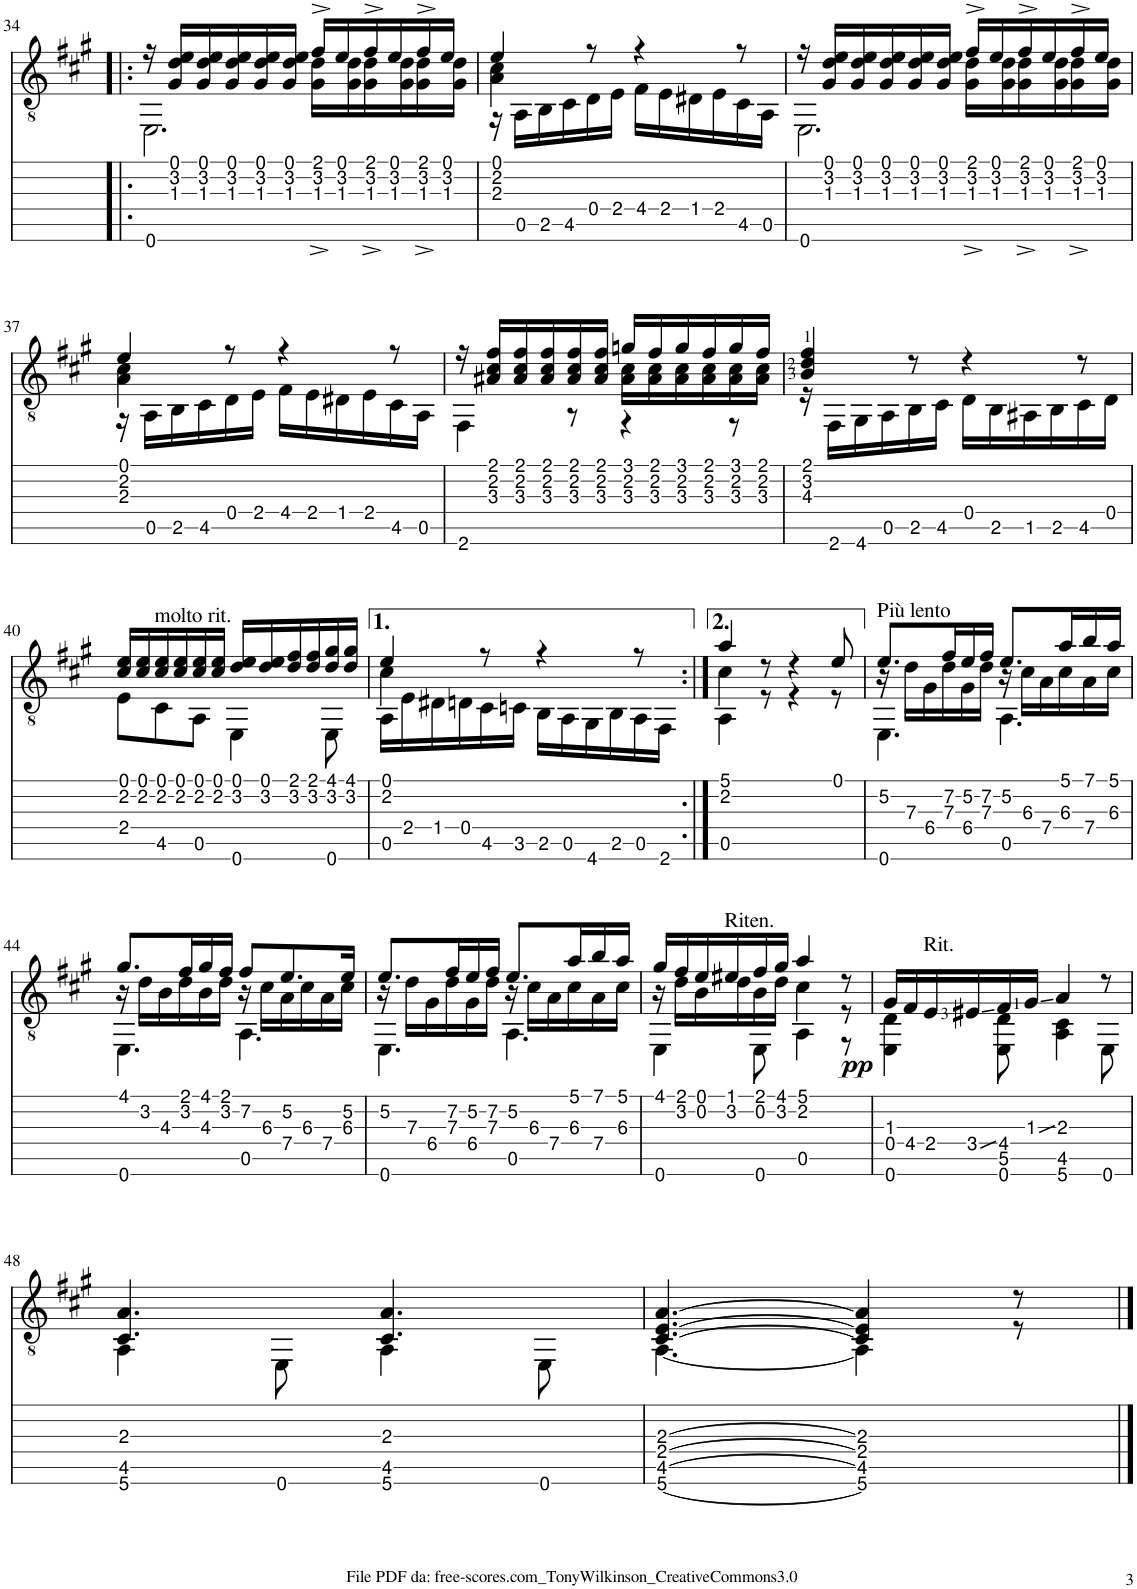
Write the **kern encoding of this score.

**kern	**kern	**dynam
*part1	*part1	*part1
*staff2	*staff1	*staff1/2
*I"Guitar	*	*
*I'Guit.	*	*
!!LO:PB:g=z
*	*clefGv2	*
*k[f#c#g#]	*k[f#c#g#]	*
*M6/8	*M6/8	*
=34!|:	=34!|:	=34!|:
*^	*^	*
*	*^	*	*^	*
16r	4.ryy	2.EE	16r	4.ryy	2.EE\	.
16G#\ 16d\ 16e\LL	.	.	16G#/ 16d/ 16e/LL	.	.	.
16G#\ 16d\ 16e\	.	.	16G#/ 16d/ 16e/	.	.	.
16G#\ 16d\ 16e\	.	.	16G#/ 16d/ 16e/	.	.	.
16G#\ 16d\ 16e\	.	.	16G#/ 16d/ 16e/	.	.	.
16G#\ 16d\ 16e\JJ	.	.	16G#/ 16d/ 16e/JJ	.	.	.
16f#^LL	16G#\ 16d\LL	.	16f#^/LL	16G#\ 16d\LL	.	.
16e	16G#\ 16d\	.	16e/	16G#\ 16d\	.	.
16f#^	16G#\ 16d\	.	16f#^/	16G#\ 16d\	.	.
16e	16G#\ 16d\	.	16e/	16G#\ 16d\	.	.
16f#^	16G#\ 16d\	.	16f#^/	16G#\ 16d\	.	.
16eJJ	16G#\ 16d\JJ	.	16e/JJ	16G#\ 16d\JJ	.	.
=35	=35	=35	=35	=35	=35	=35
4e	4A 4c#	16r	4e/	4A\ 4c#\	16r	.
.	.	16AALL	.	.	16AA\LL	.
.	.	16BB	.	.	16BB\	.
.	.	16C#	.	.	16C#\	.
8r	2ryy	16D	8r	2ryy	16D\	.
.	.	16EJJ	.	.	16E\JJ	.
4r	.	16F#LL	4r	.	16F#\LL	.
.	.	16E	.	.	16E\	.
.	.	16D#	.	.	16D#X\	.
.	.	16E	.	.	16E\	.
8r	.	16C#	8r	.	16C#\	.
.	.	16AAJJ	.	.	16AA\JJ	.
=36	=36	=36	=36	=36	=36	=36
16r	4.ryy	2.EE	16r	4.ryy	2.EE\	.
16G#\ 16d\ 16e\LL	.	.	16G#/ 16d/ 16e/LL	.	.	.
16G#\ 16d\ 16e\	.	.	16G#/ 16d/ 16e/	.	.	.
16G#\ 16d\ 16e\	.	.	16G#/ 16d/ 16e/	.	.	.
16G#\ 16d\ 16e\	.	.	16G#/ 16d/ 16e/	.	.	.
16G#\ 16d\ 16e\JJ	.	.	16G#/ 16d/ 16e/JJ	.	.	.
16f#^LL	16G#\ 16d\LL	.	16f#^/LL	16G#\ 16d\LL	.	.
16e	16G#\ 16d\	.	16e/	16G#\ 16d\	.	.
16f#^	16G#\ 16d\	.	16f#^/	16G#\ 16d\	.	.
16e	16G#\ 16d\	.	16e/	16G#\ 16d\	.	.
16f#^	16G#\ 16d\	.	16f#^/	16G#\ 16d\	.	.
16eJJ	16G#\ 16d\JJ	.	16e/JJ	16G#\ 16d\JJ	.	.
!!LO:LB:g=z	!!	!!
=37	=37	=37	=37	=37	=37	=37
4e	4A 4c#	16r	4e/	4A\ 4c#\	16r	.
.	.	16AALL	.	.	16AA\LL	.
.	.	16BB	.	.	16BB\	.
.	.	16C#	.	.	16C#\	.
8r	2ryy	16D	8r	2ryy	16D\	.
.	.	16EJJ	.	.	16E\JJ	.
4r	.	16F#LL	4r	.	16F#\LL	.
.	.	16E	.	.	16E\	.
.	.	16D#X	.	.	16D#X\	.
.	.	16E	.	.	16E\	.
8r	.	16C#	8r	.	16C#\	.
.	.	16AAJJ	.	.	16AA\JJ	.
=38	=38	=38	=38	=38	=38	=38
16r	4.ryy	4FF#	16r	4.ryy	4FF#\	.
16A#\ 16c#\ 16f#\LL	.	.	16A#X/ 16c#/ 16f#/LL	.	.	.
16A#\ 16c#\ 16f#\	.	.	16A#/ 16c#/ 16f#/	.	.	.
16A#\ 16c#\ 16f#\	.	.	16A#/ 16c#/ 16f#/	.	.	.
16A#\ 16c#\ 16f#\	.	8r	16A#/ 16c#/ 16f#/	.	8r	.
16A#\ 16c#\ 16f#\JJ	.	.	16A#/ 16c#/ 16f#/JJ	.	.	.
16A#\ 16c#\LL	16gLL	4r	16A#\ 16c#\LL	16gn/LL	4r	.
16A#\ 16c#\	16f#	.	16A#\ 16c#\	16f#/	.	.
16A#\ 16c#\	16g	.	16A#\ 16c#\	16g/	.	.
16A#\ 16c#\	16f#	.	16A#\ 16c#\	16f#/	.	.
16A#\ 16c#\	16g	8r	16A#\ 16c#\	16g/	8r	.
16A#\ 16c#\JJ	16f#JJ	.	16A#\ 16c#\JJ	16f#/JJ	.	.
*	*v	*v	*	*	*	*
*	*	*	*v	*v	*
=39	=39	=39	=39	=39
4B 4d 4f#	16r	4B/ 4d/ 4f#/	16r	.
.	16FF#LL	.	16FF#\LL	.
.	16GG#	.	16GG#\	.
.	16AA	.	16AA\	.
8r	16BB	8r	16BB\	.
.	16C#JJ	.	16C#\JJ	.
4r	16DLL	4r	16D\LL	.
.	16BB	.	16BB\	.
.	16AA#	.	16AA#X\	.
.	16BB	.	16BB\	.
8r	16C#	8r	16C#\	.
.	16DJJ	.	16D\JJ	.
!!LO:LB:g=z	!!
=40	=40	=40	=40	=40
16c#\ 16e\LL	8EL	16c#/ 16e/LL	8E\L	.
16c#\ 16e\	.	16c#/ 16e/	.	.
!	!	!LO:TX:a:t=molto rit.	!	!
16c#\ 16e\	8C#	16c#/ 16e/	8C#\	.
16c#\ 16e\	.	16c#/ 16e/	.	.
16c#\ 16e\	8AAJ	16c#/ 16e/	8AA\J	.
16c#\ 16e\JJ	.	16c#/ 16e/JJ	.	.
16d\ 16e\LL	4EE	16d/ 16e/LL	4EE\	.
16d\ 16e\	.	16d/ 16e/	.	.
16d\ 16f#\	.	16d/ 16f#/	.	.
16d\ 16f#\	.	16d/ 16f#/	.	.
16d\ 16g#\	8EE	16d/ 16g#/	8EE\	.
16d\ 16g#\JJ	.	16d/ 16g#/JJ	.	.
=41	=41	=41	=41	=41
*	*^	*	*^	*
4e	4c#	16AALL	4e/	4c#\	16AA\LL	.
.	.	16E	.	.	16E\	.
.	.	16D#	.	.	16D#X\	.
.	.	16D	.	.	16Dn\	.
8r	2ryy	16C#	8r	2ryy	16C#\	.
.	.	16CJJ	.	.	16Cn\JJ	.
4r	.	16BBLL	4r	.	16BB\LL	.
.	.	16AA	.	.	16AA\	.
.	.	16GG#	.	.	16GG#\	.
.	.	16BB	.	.	16BB\	.
8r	.	16AA	8r	.	16AA\	.
.	.	16FF#JJ	.	.	16FF#\JJ	.
=42:|!	=42:|!	=42:|!	=42:|!	=42:|!	=42:|!	=42:|!
4a	4c#	4AA	4a/	4c#\	4AA\	.
8r	2ryy	8r	8r	2ryy	8r	.
4r	.	4r	4r	.	4r	.
8e	.	8r	8e/	.	8r	.
=43	=43	=43	=43	=43	=43	=43
!	!	!	!LO:TX:a:t=Più lento	!	!	!
8.eL	16r	4.EE	8.e/L	16r	4.EE\	.
.	16dLL	.	.	16d\LL	.	.
.	16G#	.	.	16G#\	.	.
16f#L	16d	.	16f#/L	16d\	.	.
16e	16G#	.	16e/	16G#\	.	.
16f#JJ	16dJJ	.	16f#/JJ	16d\JJ	.	.
8.eL	16r	4.AA	8.e/L	16r	4.AA\	.
.	16c#LL	.	.	16c#\LL	.	.
.	16A	.	.	16A\	.	.
16aL	16c#	.	16a/L	16c#\	.	.
16b	16A	.	16b/	16A\	.	.
16aJJ	16c#JJ	.	16a/JJ	16c#\JJ	.	.
!!LO:LB:g=z	!!	!!
=44	=44	=44	=44	=44	=44	=44
8.g#L	16r	4.EE	8.g#/L	16r	4.EE\	.
.	16dLL	.	.	16d\LL	.	.
.	16B	.	.	16B\	.	.
16f#L	16d	.	16f#/L	16d\	.	.
16g#	16B	.	16g#/	16B\	.	.
16f#JJ	16dJJ	.	16f#/JJ	16d\JJ	.	.
8f#L	16r	4.AA	8f#/L	16r	4.AA\	.
.	16c#LL	.	.	16c#\LL	.	.
8.e	16A	.	8.e/	16A\	.	.
.	16c#	.	.	16c#\	.	.
.	16A	.	.	16A\	.	.
16eJk	16c#JJ	.	16e/Jk	16c#\JJ	.	.
=45	=45	=45	=45	=45	=45	=45
8.eL	16r	4.EE	8.e/L	16r	4.EE\	.
.	16dLL	.	.	16d\LL	.	.
.	16G#	.	.	16G#\	.	.
16f#L	16d	.	16f#/L	16d\	.	.
16e	16G#	.	16e/	16G#\	.	.
16f#JJ	16dJJ	.	16f#/JJ	16d\JJ	.	.
8.eL	16r	4.AA	8.e/L	16r	4.AA\	.
.	16c#LL	.	.	16c#\LL	.	.
.	16A	.	.	16A\	.	.
16aL	16c#	.	16a/L	16c#\	.	.
16b	16A	.	16b/	16A\	.	.
16aJJ	16c#JJ	.	16a/JJ	16c#\JJ	.	.
=46	=46	=46	=46	=46	=46	=46
16g#LL	16r	4EE	16g#/LL	16r	4EE\	.
16f#	16dLL	.	16f#/	16d\LL	.	.
16e	16B	.	16e/	16B\	.	.
!	!	!	!LO:TX:a:t=Riten.	!	!	!
16e#	16d	.	16e#X/	16d\	.	.
16f#	16B	8EE	16f#/	16B\	8EE\	.
16g#JJ	16dJJ	.	16g#/JJ	16d\JJ	.	.
4a	4c#	4AA	4a/	4c#\	4AA\	.
8r	8r	8r	8r	8r	8r	.
=47	=47	=47	=47	=47	=47	=47
!	!	!	!	!	!	!LO:DY:b
*	*v	*v	*	*	*	*
*	*	*	*v	*v	*
16G#LL	4EE 4D	16G#/LL	4EE\ 4D\	pp
16F#	.	16F#/	.	.
!	!	!LO:TX:a:t=Rit.	!	!
16E	.	16E/	.	.
16E#	.	16E#X/	.	.
16F#	8EE 8D	16F#/	8EE\ 8D\	.
16G#JJ	.	16G#/JJ	.	.
4A	4AA 4C#	4A/	4AA\ 4C#\	.
8r	8EE	8r	8EE\	.
!!LO:LB:g=z	!!
=48	=48	=48	=48	=48
4.C# 4.A	4AA	4.C#/ 4.A/	4AA\	.
.	8EE	.	8EE\	.
4.C# 4.A	4AA	4.C#/ 4.A/	4AA\	.
.	8EE	.	8EE\	.
=49	=49	=49	=49	=49
[4.C# [4.E [4.A	[4.AA	[4.C#/ [4.E/ [4.A/	[4.AA\	.
4C#] 4E] 4A]	4AA]	4C#/] 4E/] 4A/]	4AA\]	.
8r	8r	8r	8r	.
*v	*v	*	*	*
*	*v	*v	*
==	==	==
*-	*-	*-
